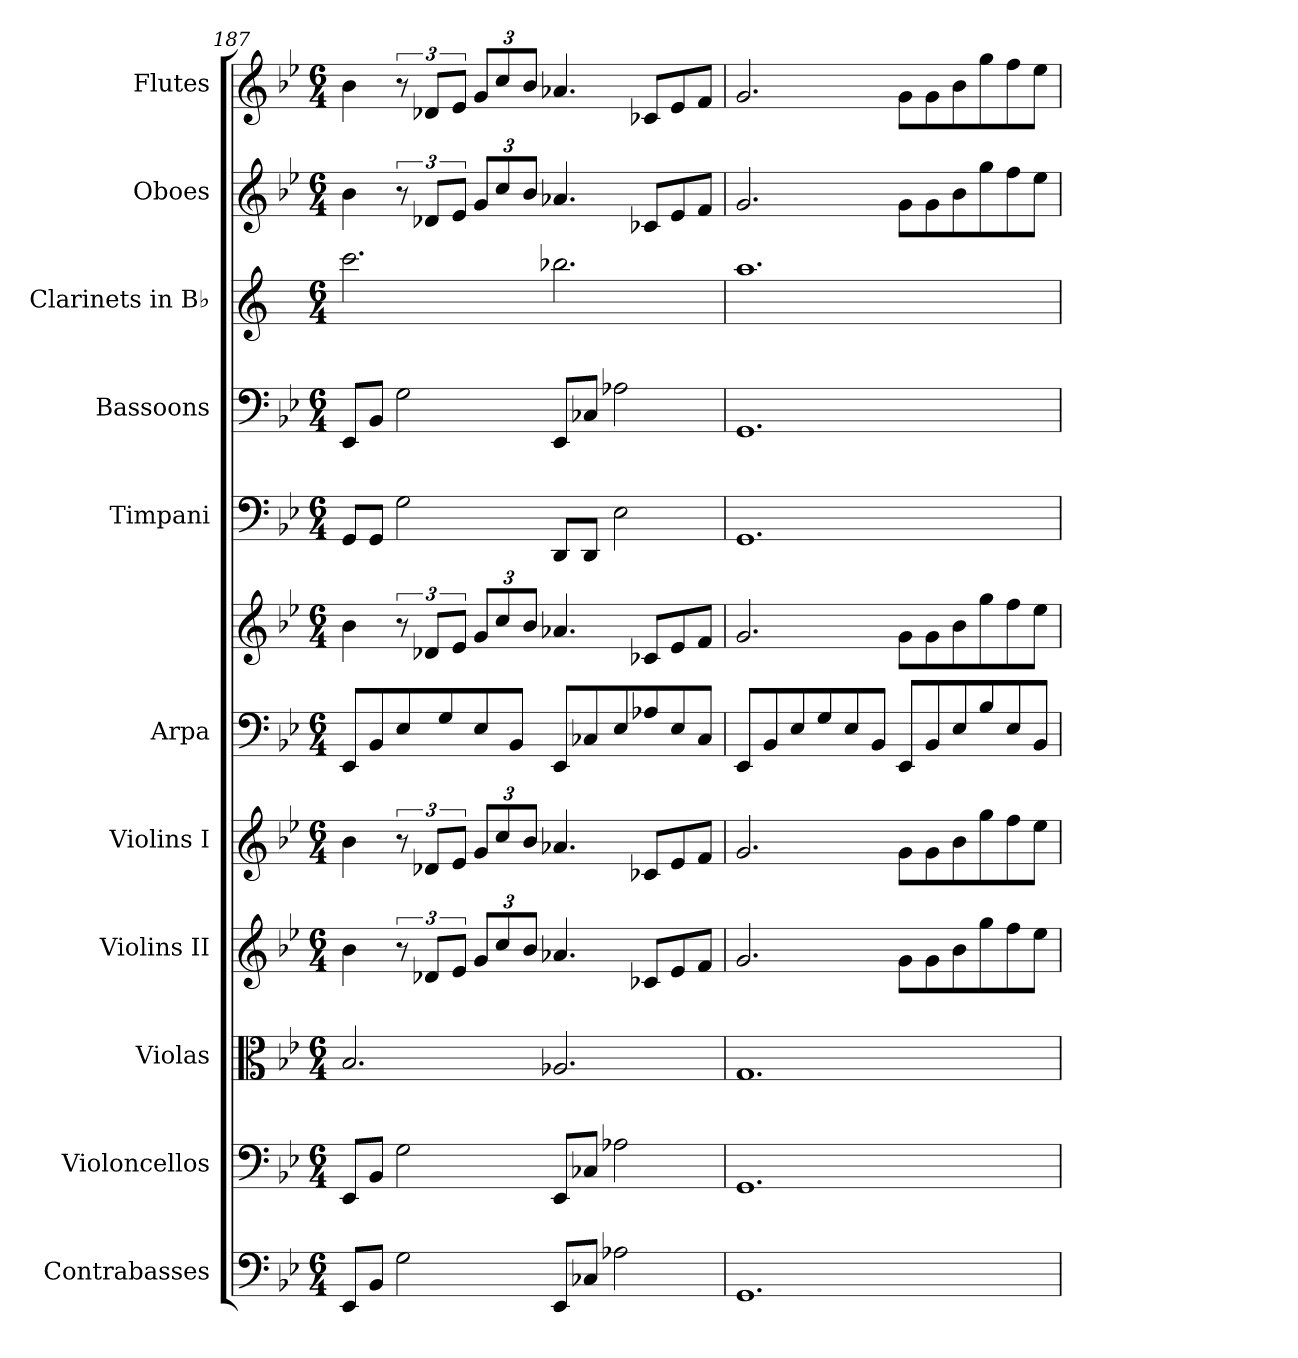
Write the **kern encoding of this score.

**kern	**kern	**kern	**kern	**kern	**kern	**kern	**kern	**kern	**kern	**kern	**kern
*part11	*part10	*part9	*part8	*part7	*part6	*part6	*part5	*part4	*part3	*part2	*part1
*staff12	*staff11	*staff10	*staff9	*staff8	*staff7	*staff6	*staff5	*staff4	*staff3	*staff2	*staff1
*I"Contrabasses	*I"Violoncellos	*I"Violas	*I"Violins II	*I"Violins I	*I"Arpa	*	*I"Timpani	*I"Bassoons	*I"Clarinets in B♭	*I"Oboes	*I"Flutes
*I'Cb.	*I'Vc.	*I'Vla.	*I'Vln. II	*I'Vln. I	*I'Arp.	*	*I'Timp.	*I'Bsn.	*	*I'Ob.	*I'Fl.
*clefF4	*clefF4	*clefC3	*clefG2	*clefG2	*clefF4	*clefG2	*clefF4	*clefF4	*clefG2	*clefG2	*clefG2
*ITrd7c12	*	*	*	*	*	*	*	*	*ITrd1c2	*	*
*k[b-e-]	*k[b-e-]	*k[b-e-]	*k[b-e-]	*k[b-e-]	*k[b-e-]	*k[b-e-]	*k[b-e-]	*k[b-e-]	*k[b-e-]	*k[b-e-]	*k[b-e-]
*M6/4	*M6/4	*M6/4	*M6/4	*M6/4	*M6/4	*M6/4	*M6/4	*M6/4	*M6/4	*M6/4	*M6/4
=187	=187	=187	=187	=187	=187	=187	=187	=187	=187	=187	=187
8EEE-/L	8EE-/L	2.B-/	4b-\	4b-\	8EE-/L	4b-\	8GG/L	8EE-/L	2.bb-\	4b-\	4b-\
8BBB-/J	8BB-/J	.	.	.	8BB-/	.	8GG/J	8BB-/J	.	.	.
2GG\	2G\	.	12r	12r	8E-/	12r	2G\	2G\	.	12r	12r
.	.	.	12d-X/L	12d-X/L	.	12d-X/L	.	.	.	12d-X/L	12d-X/L
.	.	.	.	.	8G/	.	.	.	.	.	.
.	.	.	12e-/J	12e-/J	.	12e-/J	.	.	.	12e-/J	12e-/J
*	*	*	*Xbrackettup	*Xbrackettup	*	*Xbrackettup	*	*	*	*Xbrackettup	*Xbrackettup
.	.	.	12g/L	12g/L	8E-/	12g/L	.	.	.	12g/L	12g/L
.	.	.	12cc/	12cc/	.	12cc/	.	.	.	12cc/	12cc/
.	.	.	.	.	8BB-/J	.	.	.	.	.	.
.	.	.	12b-/J	12b-/J	.	12b-/J	.	.	.	12b-/J	12b-/J
8EEE-/L	8EE-/L	2.A-X/	4.a-X/	4.a-X/	8EE-/L	4.a-X/	8DD/L	8EE-/L	2.aa-X\	4.a-X/	4.a-X/
8CC-X/J	8C-X/J	.	.	.	8C-X/	.	8DD/J	8C-X/J	.	.	.
2AA-X\	2A-X\	.	.	.	8E-/	.	2E-\	2A-X\	.	.	.
.	.	.	8c-X/L	8c-X/L	8A-X/	8c-X/L	.	.	.	8c-X/L	8c-X/L
.	.	.	8e-/	8e-/	8E-/	8e-/	.	.	.	8e-/	8e-/
.	.	.	8f/J	8f/J	8C-/J	8f/J	.	.	.	8f/J	8f/J
!!LO:PB:g=z
=188	=188	=188	=188	=188	=188	=188	=188	=188	=188	=188	=188
1.GGG	1.GG	1.G	2.g/	2.g/	8EE-/L	2.g/	1.GG	1.GG	1.gg	2.g/	2.g/
.	.	.	.	.	8BB-/	.	.	.	.	.	.
.	.	.	.	.	8E-/	.	.	.	.	.	.
.	.	.	.	.	8G/	.	.	.	.	.	.
.	.	.	.	.	8E-/	.	.	.	.	.	.
.	.	.	.	.	8BB-/J	.	.	.	.	.	.
.	.	.	8g\L	8g\L	8EE-/L	8g\L	.	.	.	8g\L	8g\L
.	.	.	8g\	8g\	8BB-/	8g\	.	.	.	8g\	8g\
.	.	.	8b-\	8b-\	8E-/	8b-\	.	.	.	8b-\	8b-\
.	.	.	8gg\	8gg\	8B-/	8gg\	.	.	.	8gg\	8gg\
.	.	.	8ff\	8ff\	8E-/	8ff\	.	.	.	8ff\	8ff\
.	.	.	8ee-\J	8ee-\J	8BB-/J	8ee-\J	.	.	.	8ee-\J	8ee-\J
=	=	=	=	=	=	=	=	=	=	=	=
*-	*-	*-	*-	*-	*-	*-	*-	*-	*-	*-	*-
